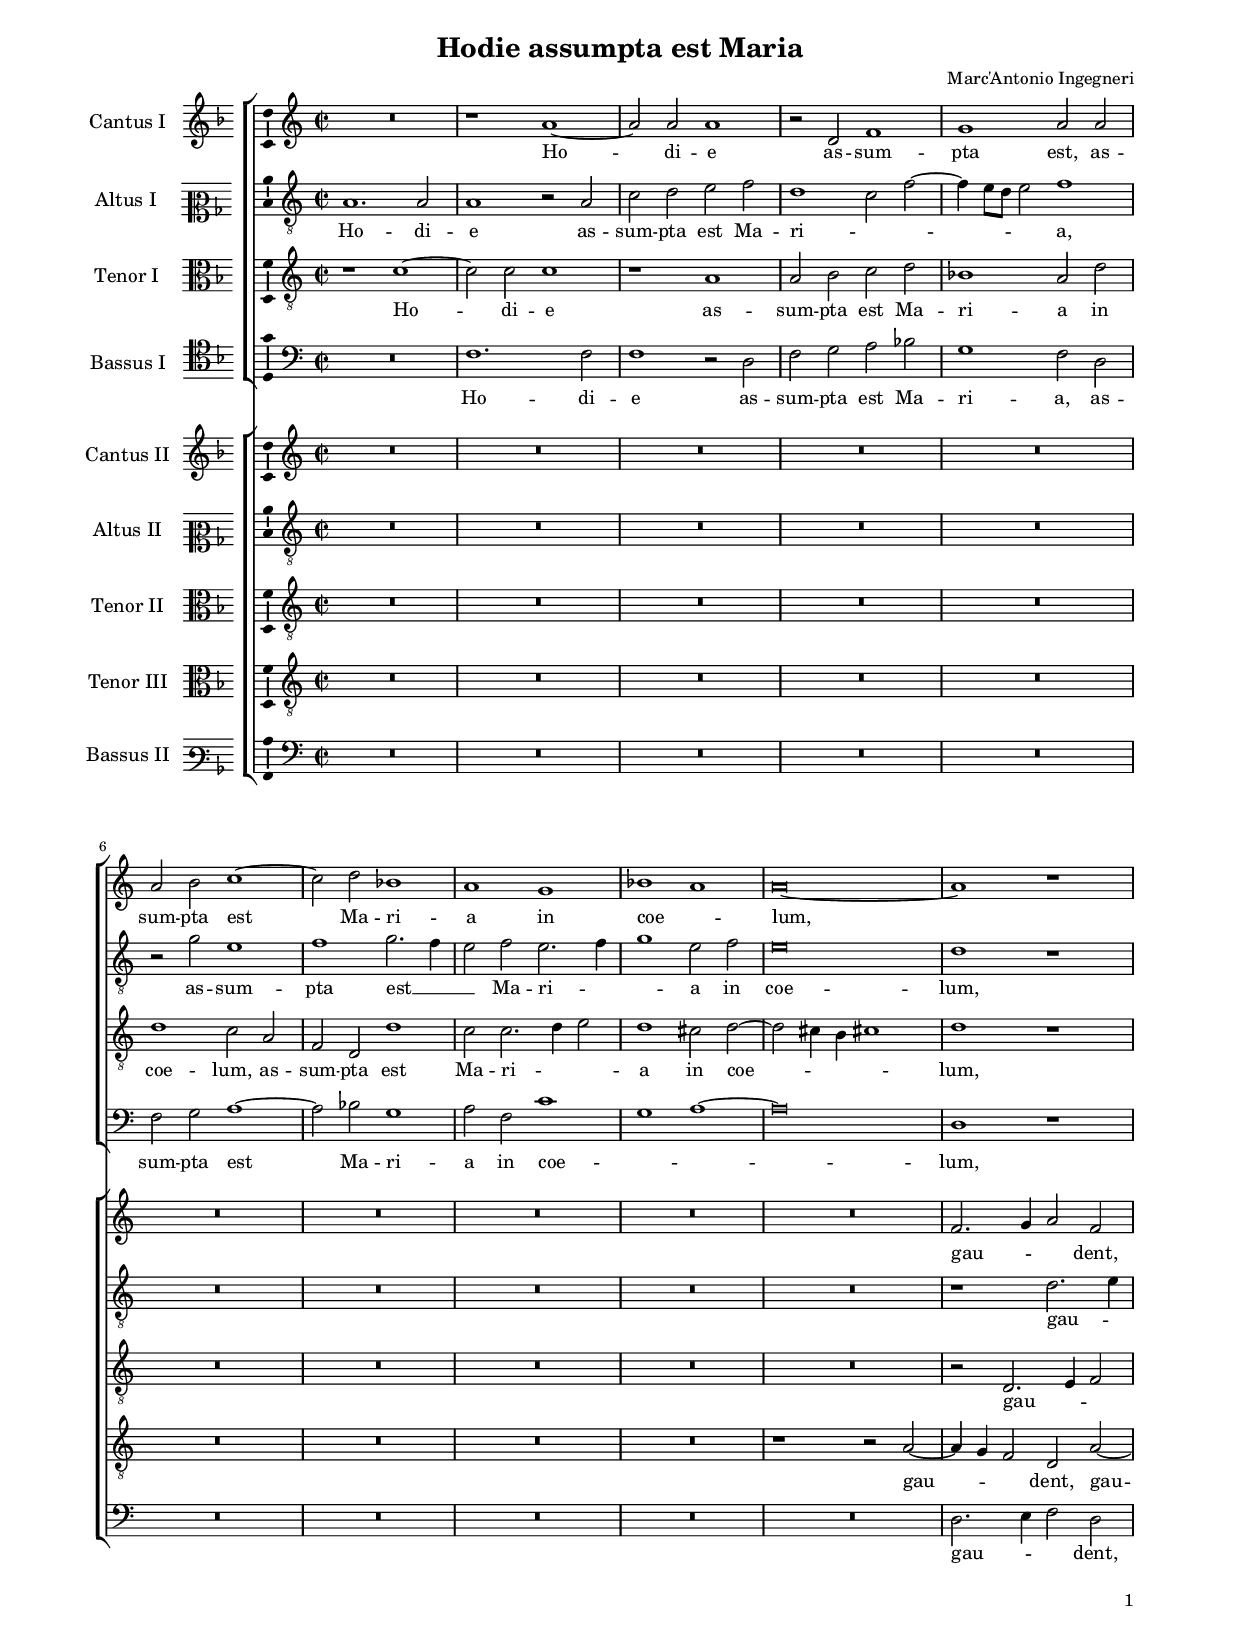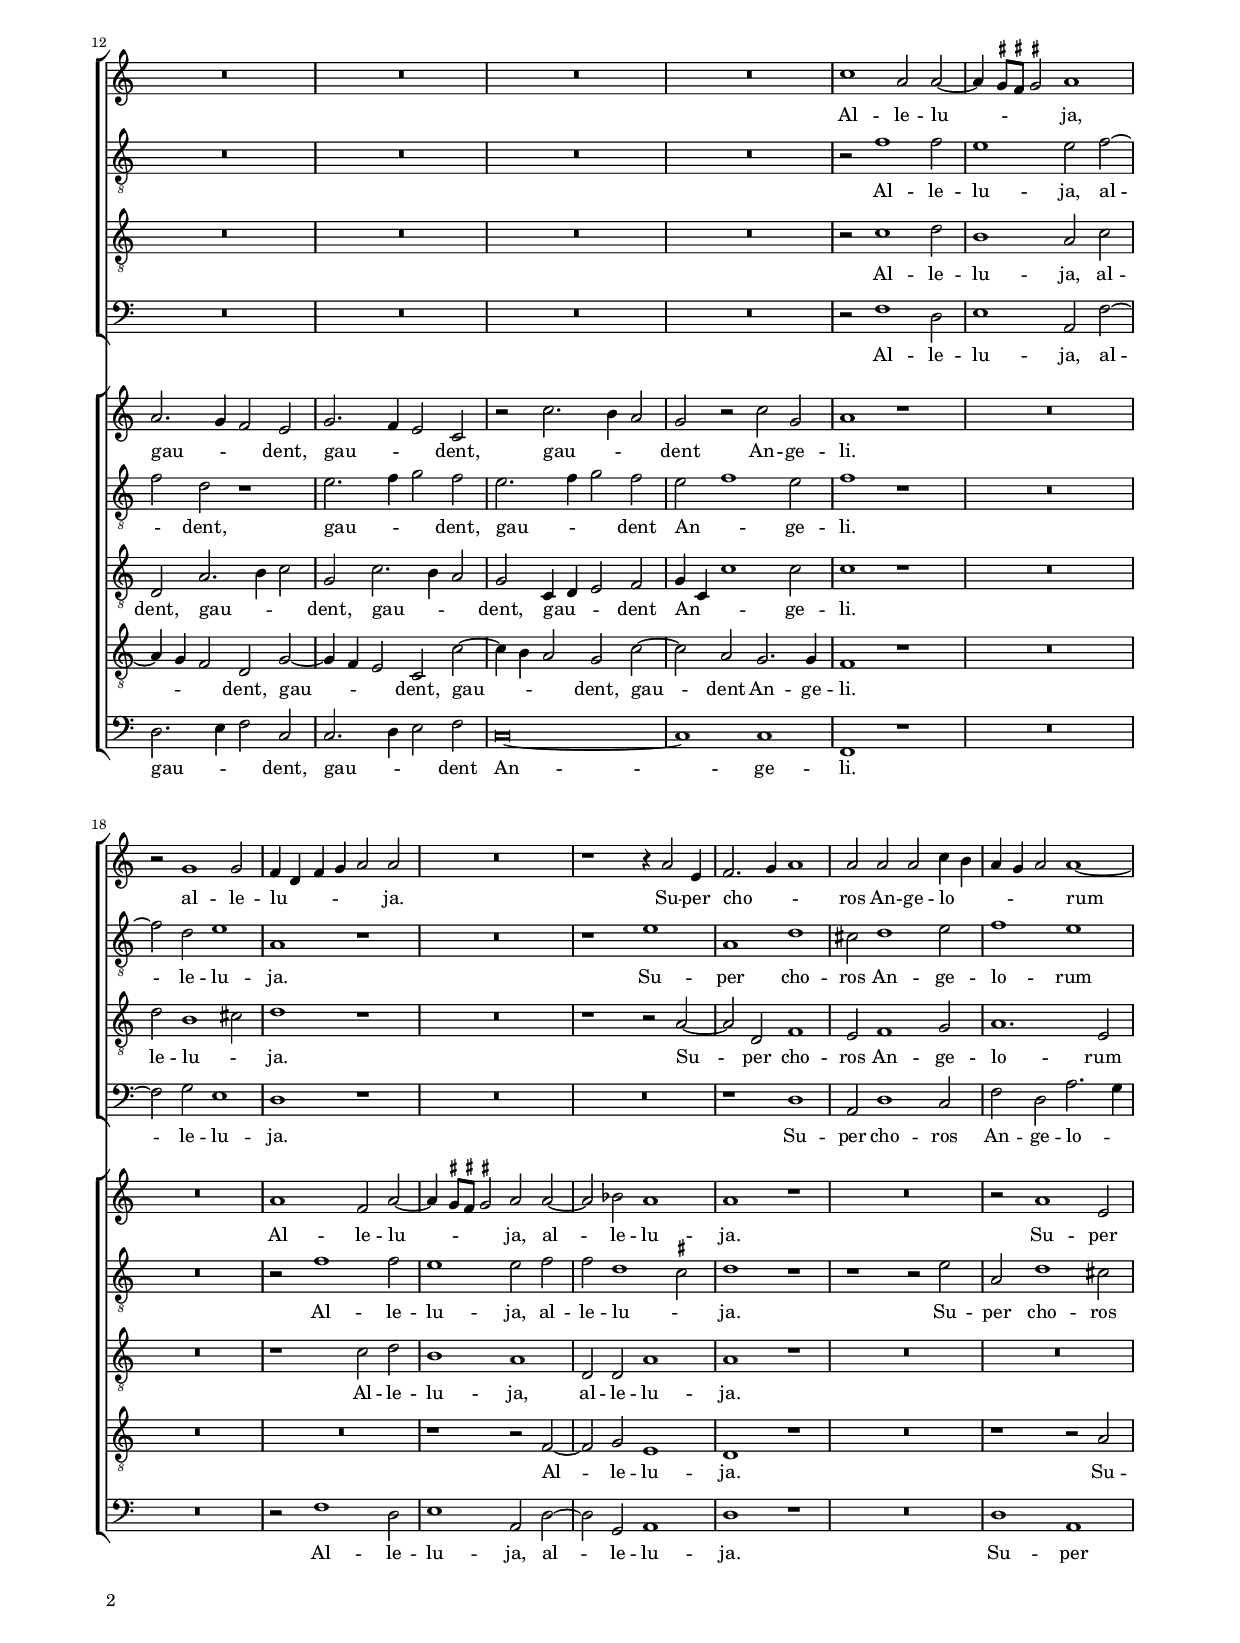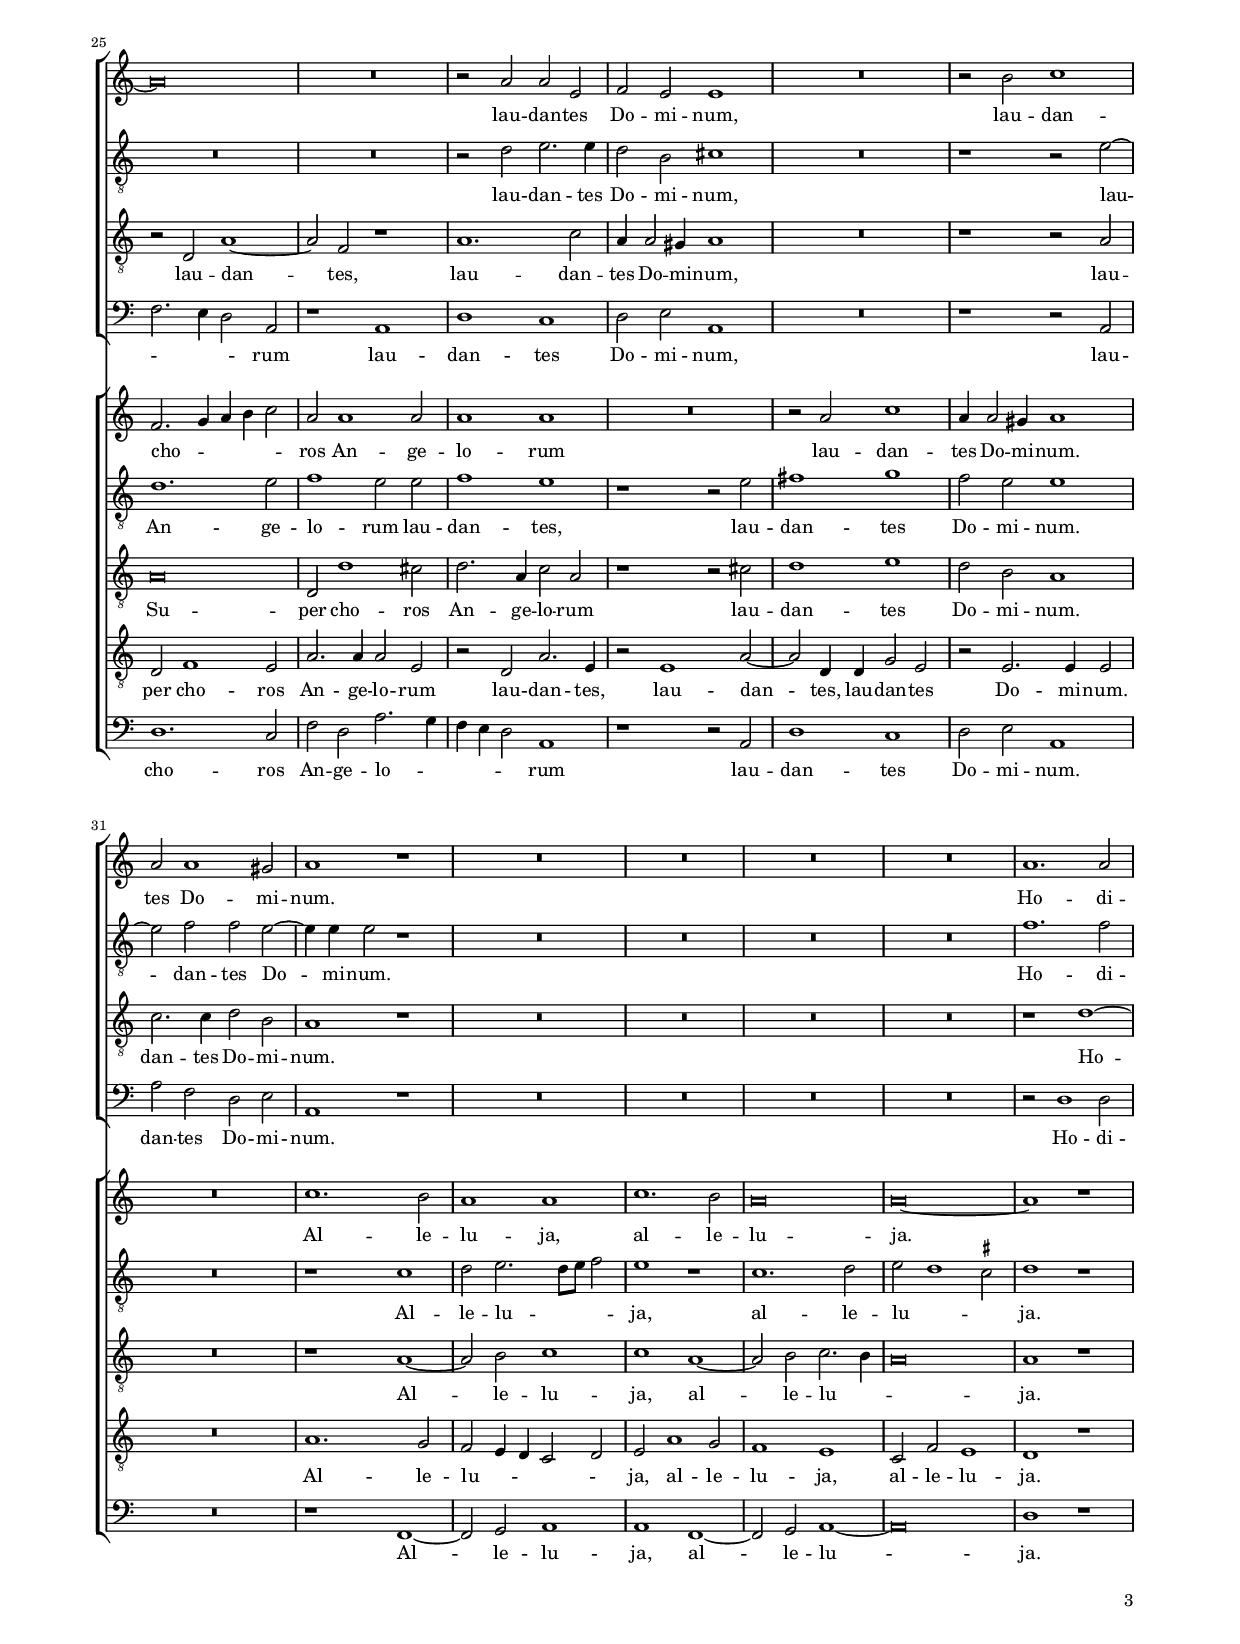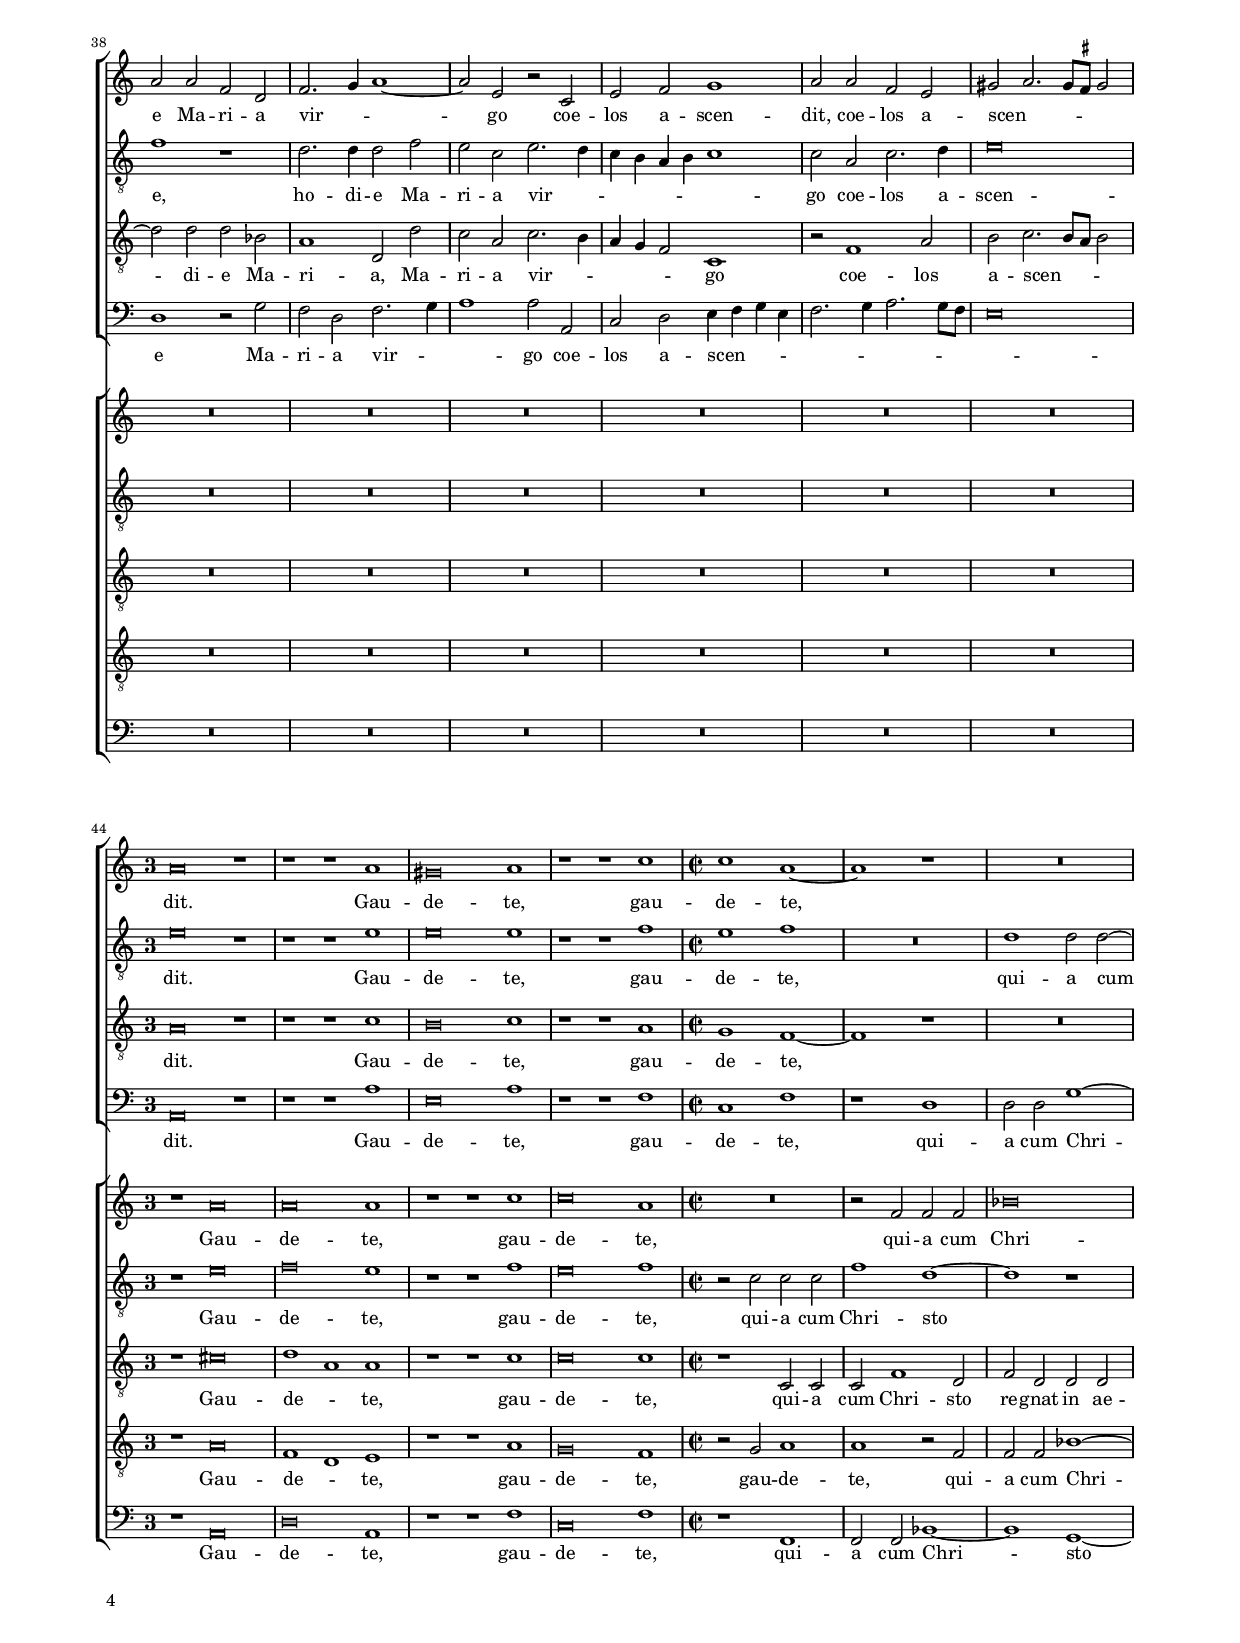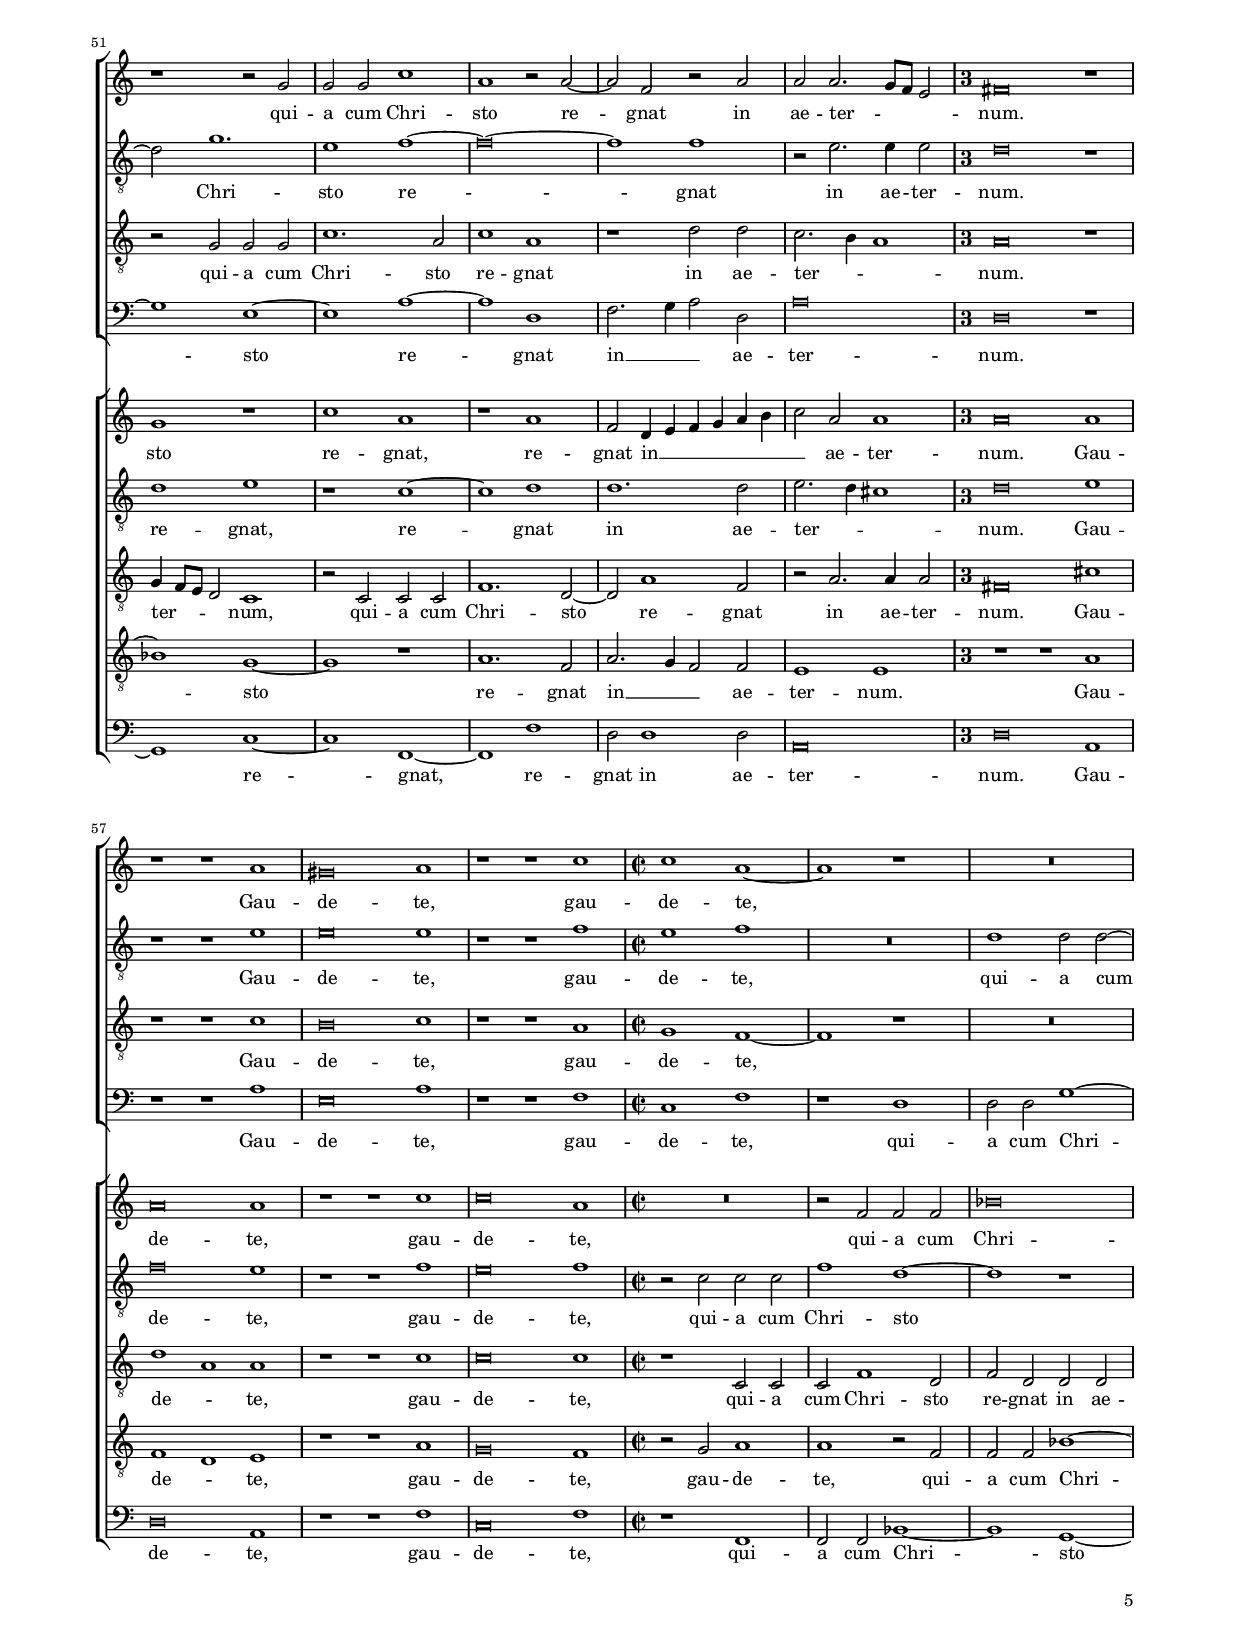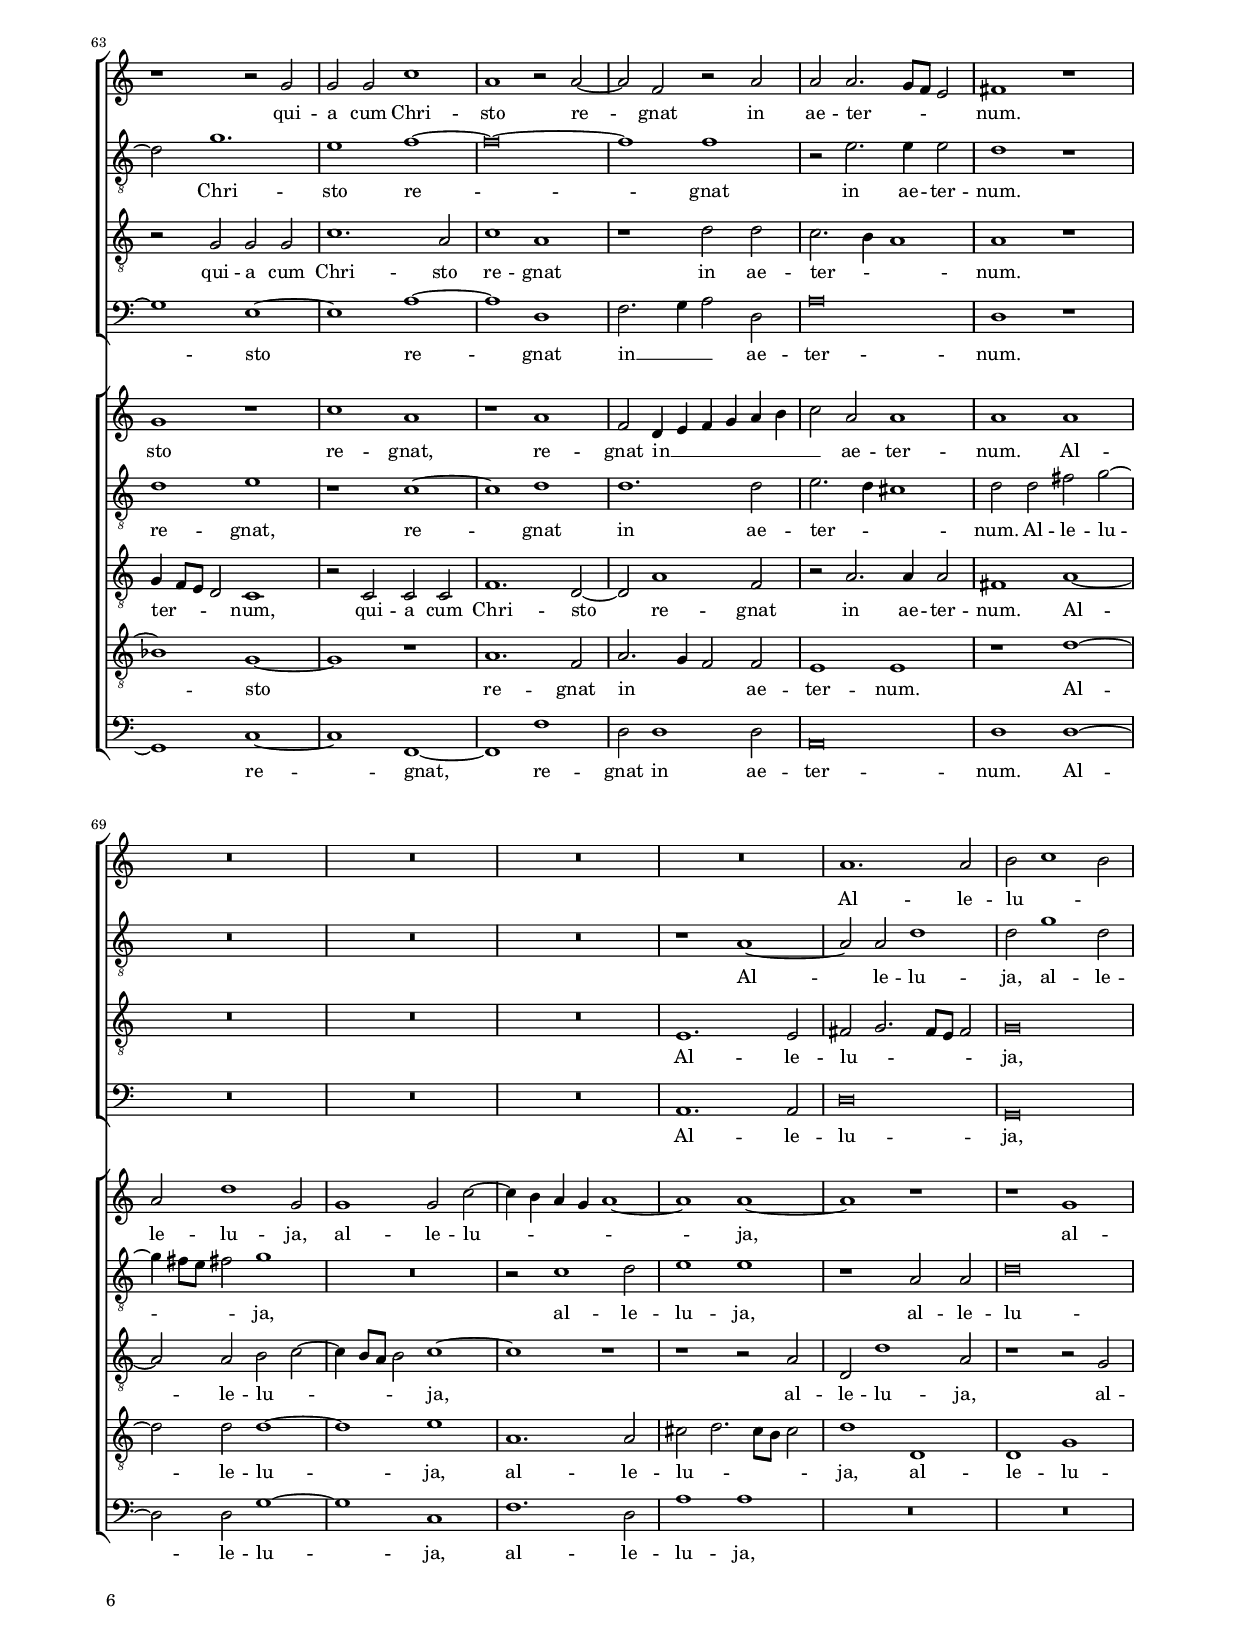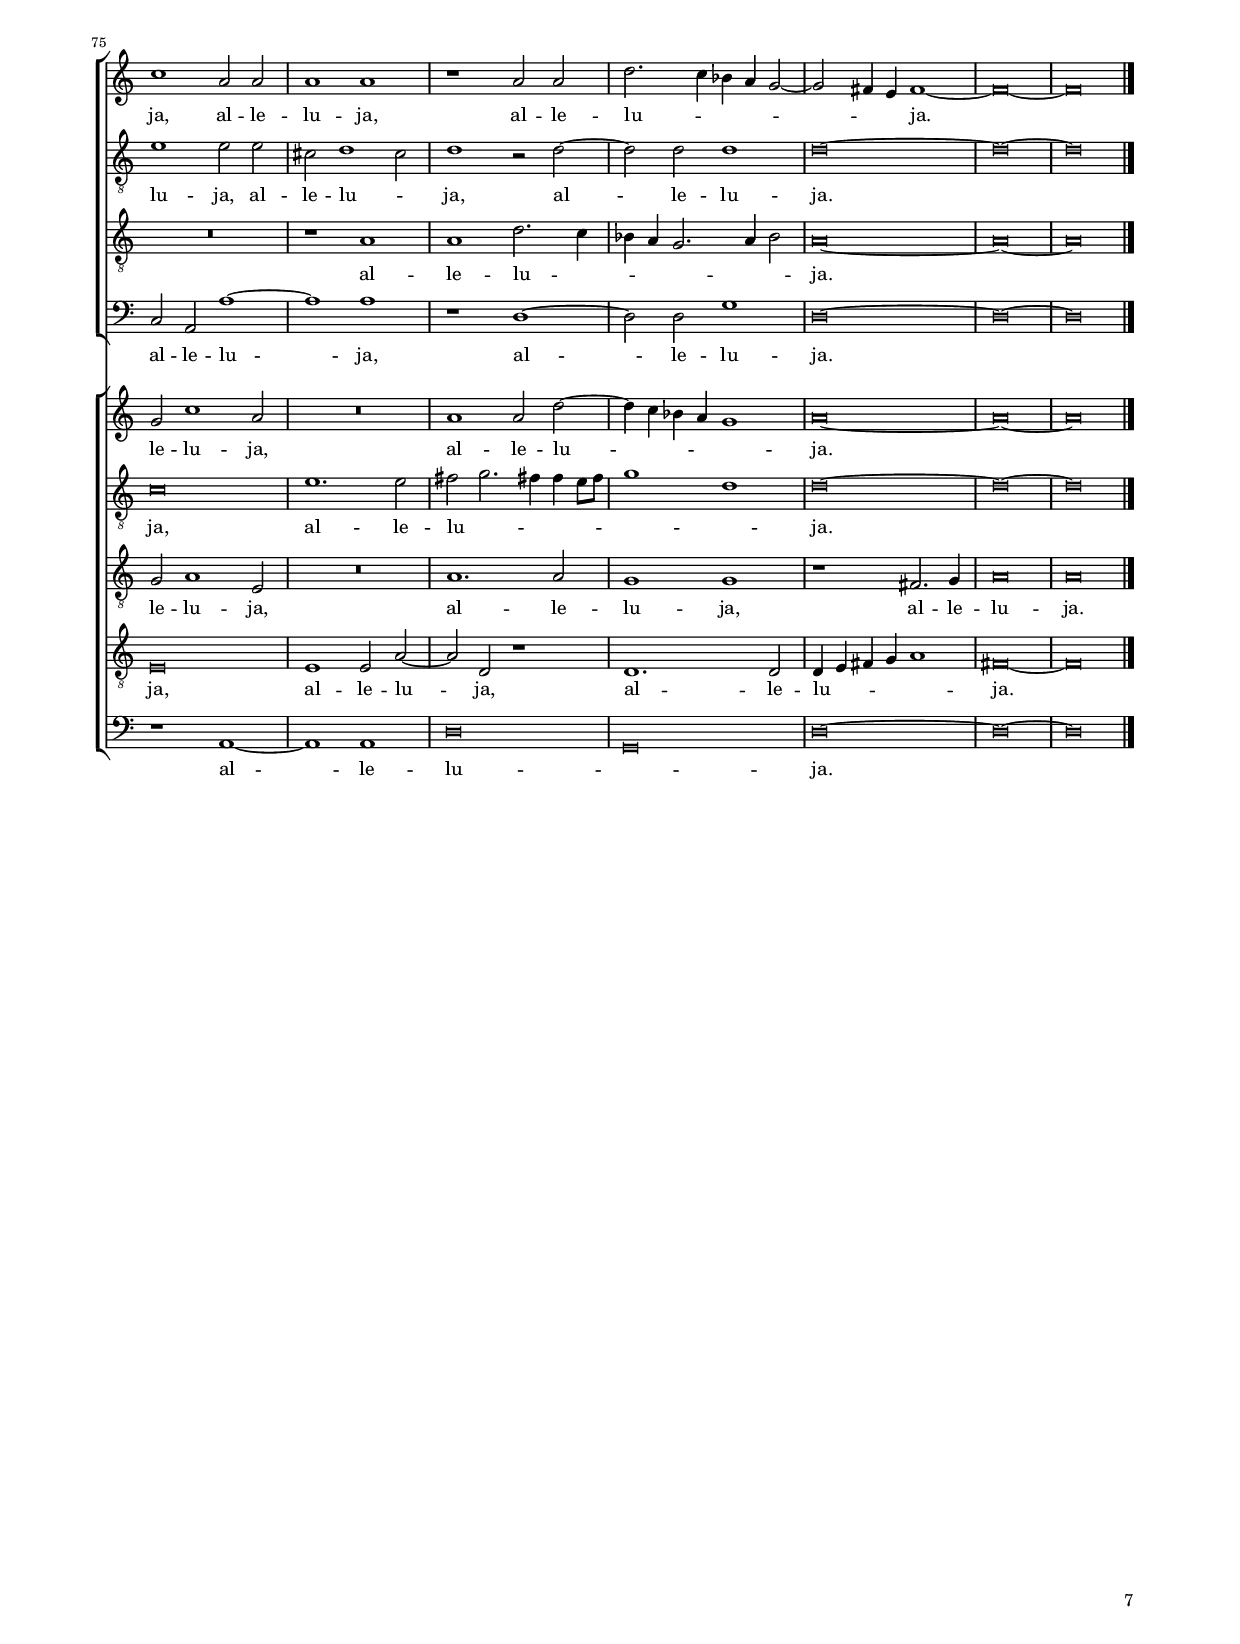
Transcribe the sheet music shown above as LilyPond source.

\header 
{
	title="Hodie assumpta est Maria"
	composer="Marc'Antonio Ingegneri"
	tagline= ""
}

\version "2.24.1"
\language deutsch
#(set-global-staff-size 15)
% #(set-default-paper-size "letter")
#(ly:set-option 'point-and-click #f)


\paper
	{
	top-margin = 1.8 \cm
	bottom-margin = 1.2 \cm
	left-margin = 1.8 \cm
	right-margin = 1.8 \cm
	print-page-number = ##f
	ragged-bottom = ##f
	ragged-last-bottom = ##t
%   systems-per-page = 2
%   page-count = 6
	system-system-spacing = #'((basic-distance . 18) (minimum-distance . 14) (padding . 7) (strechability . 250))
	oddFooterMarkup=\markup   \fill-line { "" \fromproperty #'page:page-number-string }
	evenFooterMarkup=\markup  \fill-line { \fromproperty #'page:page-number-string "" }
	last-bottom-spacing = #'((basic-distance . 12) (minimum-distance . 7) (padding . 4))
	}


global =  
	{
	\key f \major
	\time 2/2 \set Score.measureLength = #(ly:make-moment 2/1)
	\set Score.tempoHideNote = ##t
	\tempo 2 = 90
	\skip 1*2*43
	\time 3/1 \once \override Score.TimeSignature.style = #'single-digit
	\tempo 1 = 135
	\skip 1*3*4
	\time 2/2 \set Score.measureLength = #(ly:make-moment 2/1)
	\tempo 2 = 90
	\skip 1*2*8
	\time 3/1 \once \override Score.TimeSignature.style = #'single-digit
	\tempo 1 = 135
	\skip 1*3*4
	\time 2/2 \set Score.measureLength = #(ly:make-moment 2/1)
	\tempo 2 = 90
	\skip 1*2*22 \bar "|."
	}

	ficta = { \once \set suggestAccidentals = ##t }
	
	forget = #(define-music-function (music) (ly:music?) #{
	\accidentalStyle forget
	$music
	\accidentalStyle default
	#})

	
incipitcantusprimus = \markup { \score {
	{
	\set Staff.instrumentName = \markup { \fontsize #1 "Cantus I" }
	\key f \major
	\clef violin
	s4 \bar ""
	}
	\layout  {
	raggedright = ##t
	indent = 1.8 \cm
	line-width = 2.4\cm
	\context { \Staff \remove Time_signature_engraver }
	\override Staff.Clef.Y-extent = #'(0 . 0)
	}} \hspace #1 }
      
incipitaltusprimus = \markup { \score {
	{
	\set Staff.instrumentName = \markup { \fontsize #1 "Altus I" }
	\key f \major
	\clef mezzosoprano
	s4 \bar ""
	}
	\layout  {
	raggedright = ##t
	indent = 1.8 \cm
	line-width = 2.4\cm
	\context { \Staff \remove Time_signature_engraver }
	\override Staff.Clef.Y-extent = #'(0 . 0)
	}} \hspace #1 }
      
incipittenorprimus = \markup { \score {
	{
	\set Staff.instrumentName = \markup { \fontsize #1 "Tenor I" }
	\key f \major
	\clef alto
	s4 \bar ""
	}
	\layout  {
	raggedright = ##t
	indent = 1.8 \cm
	line-width = 2.4\cm
	\context { \Staff \remove Time_signature_engraver }
	\override Staff.Clef.Y-extent = #'(0 . 0)
	}} \hspace #1 }


incipitbassusprimus = \markup { \score {
	{
	\set Staff.instrumentName = \markup { \fontsize #1 "Bassus I" }
	\key f \major
	\clef tenor
	s4 \bar ""
	}
	\layout  {
	raggedright = ##t
	indent = 1.8 \cm
	line-width = 2.4\cm
	\context { \Staff \remove Time_signature_engraver }
	\override Staff.Clef.Y-extent = #'(0 . 0)
	}} \hspace #1 }

incipitcantussecundus = \markup { \score {
	{
	\set Staff.instrumentName = \markup { \fontsize #1 "Cantus II" }
	\key f \major
	\clef violin
	s4 \bar ""
	}
	\layout  {
	raggedright = ##t
	indent = 1.8 \cm
	line-width = 2.4\cm
	\context { \Staff \remove Time_signature_engraver }
	\override Staff.Clef.Y-extent = #'(0 . 0)
	}} \hspace #1 }


incipitaltussecundus = \markup { \score {
	{
	\set Staff.instrumentName = \markup { \fontsize #1 "Altus II" }
	\key f \major
	\clef mezzosoprano
	s4 \bar ""
	}
	\layout  {
	raggedright = ##t
	indent = 1.8 \cm
	line-width = 2.4\cm
	\context { \Staff \remove Time_signature_engraver }
	\override Staff.Clef.Y-extent = #'(0 . 0)
	}} \hspace #1 }


incipittenorsecundus = \markup { \score {
	{
	\set Staff.instrumentName = \markup { \fontsize #1 "Tenor II" }
	\key f \major
	\clef alto
	s4 \bar ""
	}
	\layout  {
	raggedright = ##t
	indent = 1.8 \cm
	line-width = 2.4\cm
	\context { \Staff \remove Time_signature_engraver }
	\override Staff.Clef.Y-extent = #'(0 . 0)
	}} \hspace #1 }


incipittenortertius = \markup { \score {
	{
	\set Staff.instrumentName = \markup { \fontsize #1 "Tenor III" }
	\key f \major
	\clef alto
	s4 \bar ""
	}
	\layout  {
	raggedright = ##t
	indent = 1.8 \cm
	line-width = 2.4\cm
	\context { \Staff \remove Time_signature_engraver }
	\override Staff.Clef.Y-extent = #'(0 . 0)
	}} \hspace #1 }	


incipitbassussecundus = \markup { \score {
	{
	\set Staff.instrumentName = \markup { \fontsize #1 "Bassus II" }
	\key f \major
	\clef varbaritone
	s4 \bar ""
	}
	\layout  {
	raggedright = ##t
	indent = 1.8 \cm
	line-width = 2.4\cm
	\context { \Staff \remove Time_signature_engraver }
	\override Staff.Clef.Y-extent = #'(0 . 0)
	}} \hspace #1 }


cantusprimus =  \relative c''
	{
	R\breve
	r1 d~
	d2 d d1
	r2 g, b1
%5
	c1 d2 d |
	d2 e f1~
	f2 g es1
	d1 c
	es1 d
%10
	d\breve~ |
	d1 r
	R\breve
	R\breve
	R\breve
%15
	R\breve |
	f1 d2 d~
	d4 \ficta cis8 \ficta h \ficta cis!2 d1 \break \noPageBreak
	r2 c1 c2
	b4 g b c d2 d
%20
	R\breve |
	r1 r4 d2 a4
	b2. c4 d1
	d2 d d f4 e
	d4 c d2 d1~
%25
	d\breve |
	R\breve
	r2 d d a
	b2 a a1
	R\breve
%30
	r2 e' f1 |
	d2 d1 cis2
	d1 r
	R\breve
	R\breve
%35
	R\breve |
	R\breve
	d1. d2
	d2 d b g
	b2. c4 d1~
%40
	d2 a r f |
	a2 b c1
	d2 d b a
	cis2 d2. cis8 \ficta h cis2
% Triple time
	d\breve r1
%45
	r1 r d |
	cis\breve d1
	r1 r f
% End of triple time
	f1 d~
	d1 r
%50
	R\breve |
	r1 r2 c
	c2 c f1
	d1 r2 d~
	d2 b r d
%55
	d2 d2. c8 b a2 |
% Triple time
	h\breve r1
	r1 r d
	cis\breve d1
	r1 r f
% End of triple time
%60
	f1 d~ |
	d1 r
	R\breve
	r1 r2 c
	c2 c f1
%65
	d1 r2 d~ |
	d2 b r d
	d2 d2. c8 b a2 
	h1 r
	R\breve
%70
	R\breve |
	R\breve
	R\breve
	d1. d2
	e2 f1 e2
%75
	f1 d2 d |
	d1 d
	r1 d2 d
	g2. f4 es4 d c2~
	c2 h4 a h1~
%80
	h\breve~
	h\breve |
	}

altusprimus =  \relative c' 
	{
	d1. d2
	d1 r2 d
	f2 g a b
	g1 f2 b~
%5
	b4 a8 g a2 b1 |
	r2 c a1
	b1 c2. b4
	a2 b a2. b4
	c1 a2 b
%10
	a\breve |
	g1 r
	R\breve
	R\breve
	R\breve
%15
	R\breve |
	r2 b1 b2
	a1 a2 b~
	b2 g a1
	d,1 r
%20
	R\breve |
	r1 a'
	d,1 g
	fis2 g1 a2
	b1 a
%25
	R\breve |
	R\breve
	r2 g a2. a4
	g2 e fis1
	R\breve
%30
	r1 r2 a~ |
	a2 b b a~
	a4 a a2 r1
	R\breve
	R\breve
%35
	R\breve |
	R\breve
	b1. b2
	b1 r
	g2. g4 g2 b
%40
	a2 f a2. g4 |
	f4 e d e f1
	f2 d f2. g4
	a\breve
% Triple time
	a\breve r1
%45
	r1 r a |
	a\breve a1
	r1 r b
% End of triple time
	a1 b
	R\breve
%50
	g1 g2 g~ |
	g2 c1.
	a1 b~
	b\breve~
	b1 b
%55
	r2 a2. a4 a2 |
% Triple time
	g\breve r1
	r1 r a
	a\breve a1
	r1 r b
% End of triple time
%60
	a1 b |
	R\breve
	g1 g2 g~
	g2 c1.
	a1 b~
%65
	b\breve~ |
	b1 b
	r2 a2. a4 a2
	g1 r
	R\breve
%70
	R\breve |
	R\breve
	r1 d~
	d2 d g1
	g2 c1 g2
%75
	a1 a2 a |
	fis2 g1 fis2
	g1 r2 g~
	g2 g g1
	g\breve~
%80
	g\breve~
	g\breve |
	}

tenorprimus =  \relative c' 
	{
	r1 f~
	f2 f f1
	r1 d
	d2 e f g
%5
	es1 d2 g |
	g1 f2 d
	b2 g g'1
	f2 f2. g4 a2
	g1 fis2 g~
%10
	g2 fis4 e fis!1 |
	g1 r
	R\breve
	R\breve
	R\breve
%15
	R\breve |
	r2 f1 g2
	e1 d2 f
	g2 e1 fis2
	g1 r
%20
	R\breve |
	r1 r2 d~
	d2 g, b1
	a2 b1 c2
	d1. a2
%25
	r2 g d'1~ |
	d2 b r1
	d1. f2
	d4 d2 cis4 d1
	R\breve
%30
	r1 r2 d |
	f2. f4 g2 e
	d1 r
	R\breve
	R\breve
%35
	R\breve |
	R\breve
	r1 g~
	g2 g g es
	d1 g,2 g'
%40
	f2 d f2. e4 |
	d4 c b2 f1
	r2 b1 d2
	e2 f2. e8 d e2
% Triple time
	d\breve r1
%45
	r1 r f |
	e\breve f1
	r1 r d
% End of triple time
	c1 b~
	b1 r
%50
	R\breve |
	r2 c c c
	f1. d2
	f1 d
	r1 g2 g
%55
	f2. e4 d1 |
% Triple time
	d\breve r1
	r1 r f
	e\breve f1
	r1 r d
% End of triple time
%60
	c1 b~ |
	b1 r
	R\breve
	r2 c c c
	f1. d2
%65
	f1 d |
	r1 g2 g
	f2. e4 d1
	d1 r
	R\breve
%70
	R\breve |
	R\breve
	a1. a2
	h2 c2. h8 a h2
	c\breve
%75
	R\breve |
	r1 d
	d1 g2. f4
	es4 d c2. d4 es2
	d\breve~
%80
	d\breve~
	d\breve |
	}

bassusprimus  =  \relative c 
	{
	R\breve
	b'1. b2
	b1 r2 g
	b2 c d es
%5
	c1 b2 g |
	b2 c d1~
	d2 es c1
	d2 b f'1
	c1 d~
%10
	d\breve |
	g,1 r
	R\breve
	R\breve
	R\breve
%15
	R\breve |
	r2 b1 g2
	a1 d,2 b'~
	b2 c a1
	g1 r
%20
	R\breve |
	R\breve
	r1 g
	d2 g1 f2
	b2 g d'2. c4
%25
	b2. a4 g2 d |
	r1 d
	g1 f
	g2 a d,1
	R\breve
%30
	r1 r2 d |
	d'2 b g a
	d,1 r
	R\breve
	R\breve
%35
	R\breve |
	R\breve
	r2 g1 g2
	g1 r2 c
	b2 g b2. c4
%40
	d1 d2 d, |
	f2 g a4 b c a
	b2. c4 d2. c8 b
	a\breve
% Triple time
	d,\breve r1
%45
	r1 r d' |
	a\breve d1
	r1 r b
% End of triple time
	f1 b
	r1 g
%50
	g2 g c1~ |
	c1 a~
	a1 d~
	d1 g,
	b2. c4 d2 g,
%55
	d'\breve |
% Triple time
	g,\breve r1
	r1 r d'
	a\breve d1
	r1 r b
% End of triple time
%60
	f1 b |
	r1 g
	g2 g c1~
	c1 a~
	a1 d~
%65
	d1 g, |
	b2. c4 d2 g,
	d'\breve
	g,1 r
	R\breve
%70
	R\breve |
	R\breve
	d1. d2
	g\breve
	c,\breve
%75
	f2 d d'1~ |
	d1 d
	r1 g,~
	g2 g c1
	g\breve~
%80
	g\breve~
	g\breve |
	}

cantussecundus =  \relative c''
	{
	R\breve
	R\breve
	R\breve
	R\breve
%5
	R\breve |
	R\breve
	R\breve
	R\breve
	R\breve
%10
	R\breve |
	b2. c4 d2 b
	d2. c4 b2 a
	c2. b4 a2 f
	r2 f'2. e4 d2
%15
	c2 r f2 c |
	d1 r
	R\breve
	R\breve
	d1 b2 d~
%20
	d4 \ficta cis8 \ficta h \ficta cis!2 d d~ |
	d2 es d1
	d1 r
	R\breve
	r2 d1 a2
%25
	b2. c4 d e f2 |
	d2 d1 d2
	d1 d
	R\breve
	r2 d f1
%30
	d4 d2 cis4 d1 |
	R\breve
	f1. e2
	d1 d
	f1. e2
%35
	d\breve |
	d\breve~
	d1 r
	R\breve
	R\breve
%40
	R\breve |
	R\breve
	R\breve
	R\breve
% Triple time
	r1 d\breve
%45
	d\breve d1 |
	r1 r f
	f\breve d1
% End of triple time
	R\breve
	r2 b b b
%50
	es\breve |
	c1 r
	f1 d
	r1 d
	b2 g4 a b c d e
%55
	f2 d d1 |
% Triple time
	d\breve d1
	d\breve d1
	r1 r f
	f\breve d1
% End of triple time
%60
	R\breve |
	r2 b b b
	es\breve
	c1 r
	f1 d
%65
	r1 d |
	b2 g4 a b c d e
	f2 d d1
	d1 d
	d2 g1 c,2
%70
	c1 c2 f~ |
	f4 e d c d1~
	d1 d~
	d1 r
	r1 c
%75
	c2 f1 d2 |
	R\breve
	d1 d2 g~
	g4 f es d c1
	d\breve~
%80
	d\breve~
	d\breve |
	}

altussecundus =  \relative c'
	{
	R\breve
	R\breve
	R\breve
	R\breve
%5
	R\breve |
	R\breve
	R\breve
	R\breve
	R\breve
%10
	R\breve |
	r1 g'2. a4
	b2 g r1
	a2. b4 c2 b
	a2. b4 c2 b
%15
	a2 b1 a2 |
	b1 r
	R\breve
	R\breve
	r2 b1 b2
%20
	a1 a2 b |
	b2 g1 \ficta fis2
	g1 r
	r1 r2 a
	d,2 g1 fis2
%25
	g1. a2 |
	b1 a2 a
	b1 a
	r1 r2 a
	h1 c
%30
	b2 a a1 |
	R\breve
	r1 f
	g2 a2. g8 a b2
	a1 r
%35
	f1. g2 |
	a2 g1 \ficta fis2
	g1 r
	R\breve
	R\breve
%40
	R\breve |
	R\breve
	R\breve
	R\breve
% Triple time
	r1 a\breve
%45
	b\breve a1 |
	r1 r b
	a\breve b1
% End of triple time
	r2 f f f
	b1 g~
%50
	g1 r |
	g1 a
	r1 f~
	f1 g
	g1. g2
%55
	a2. g4 fis1 |
% Triple time
	g\breve a1
	b\breve a1
	r1 r b
	a\breve b1
% End of triple time
%60
	r2 f f f |
	b1 g~
	g1 r
	g1 a
	r1 f~
%65
	f1 g |
	g1. g2
	a2. g4 fis1
	g2 g h c~
	c4 h8 a h!2 c1
%70
	R\breve |
	r2 f,1 g2
	a1 a
	r1 d,2 d
	g\breve
%75
	f\breve |
	a1. a2
	h2 c2. h!4 h a8 h
	c1 g
	g\breve~
%80
	g\breve~
	g\breve |
    }

tenorsecundus =  \relative c'
	{
	R\breve
	R\breve
	R\breve
	R\breve
%5
	R\breve |
	R\breve
	R\breve
	R\breve
	R\breve
%10
	R\breve |
	r2 g2. a4 b2
	g2 d'2. e4 f2
	c2 f2. e4 d2
	c2 f,4 g a2 b
%15
	c4 f, f'1 f2 |
	f1 r
	R\breve
	R\breve
	r1 f2 g
%20
	e1 d |
	g,2 g d'1
	d1 r
	R\breve
	R\breve
%25
	d\breve |
	g,2 g'1 fis2
	g2. d4 f2 d
	r1 r2 fis
	g1 a
%30
	g2 e d1 |
	R\breve
	r1 d~
	d2 e f1
	f1 d~
%35
	d2 e f2. e4 |
	d\breve
	d1 r
	R\breve
	R\breve
%40
	R\breve |
	R\breve
	R\breve
	R\breve
% Triple time
	r1 fis\breve
%45
	g1 d d |
	r1 r f
	f\breve f1
% End of triple time
	r1 f,2 f
	f2 b1 g2
%50
	b2 g g g |
	c4 b8 a g2 f1
	r2 f f f
	b1. g2~
	g2 d'1 b2
%55
	r2 d2. d4 d2 |
% Triple time
	h\breve fis'1
	g1 d d
	r1 r f
	f\breve f1
% End of triple time
%60
	r1 f,2 f |
	f2 b1 g2
	b2 g g g
	c4 b8 a g2 f1
	r2 f f f
%65
	b1. g2~ |
	g2 d'1 b2
	r2 d2. d4 d2
	h1 d~
	d2 d e f~
%70
	f4 e8 d e2 f1~ |
	f1 r
	r1 r2 d
	g,2 g'1 d2
	r1 r2 c
%75
	c2 d1 a2 |
	R\breve
	d1. d2
	c1 c
	r1 h2. c4
%80
	d\breve |
	d\breve |
	}

tenortertius =  \relative c'
	{
	R\breve
	R\breve
	R\breve
	R\breve
%5
	R\breve |
	R\breve
	R\breve
	R\breve
	R\breve
%10
	r1 r2 d~ |
	d4 c b2 g d'~
	d4 c b2 g c~
	c4 b a2 f f'~
	f4 e d2 c f~
%15
	f2 d c2. c4 |
	b1 r
	R\breve
	R\breve
	R\breve
%20
	r1 r2 b~ |
	b2 c a1
	g1 r
	R\breve
	r1 r2 d'
%25
	g,2 b1 a2 |
	d2. d4 d2 a
	r2 g d'2. a4
	r2 a1 d2~
	d2 g,4 g c2 a
%30
	r2 a2. a4 a2 |
	R\breve
	d1. c2
	b2 a4 g f2 g
	a2 d1 c2
%35
	b1 a |
	f2 b a1
	g1 r |
	R\breve
	R\breve
%40
	R\breve |
	R\breve
	R\breve
	R\breve
% Triple time
	r1 d'\breve
%45
	b1 g a |
	r1 r d
	c\breve b1
% End of triple time
	r2 c d1
	d1 r2 b
%50
	b2 b es1~ |
	es1 c~
	c1 r
	d1. b2
	d2. c4 b2 b
%55
	a1 a |
% Triple time
	r1 r d
	b1 g a
	r1 r d
	c\breve b1
% End of triple time
%60
	r2 c d1 |
	d1 r2 b
	b2 b es1~
	es1 c~
	c1 r
%65
	d1. b2 |
	d2. c4 b2 b
	a1 a
	r1 g'~
	g2 g g1~
%70
	g1 a |
	d,1. d2
	fis2 g2. fis8 e fis2
	g1 g,
	g1 c
%75
	a\breve |
	a1 a2 d~
	d2 g, r1
	g1. g2
	g4 a h c d1
%80
	h\breve~
	h\breve |
	}
	
bassussecundus =  \relative c
	{
	R\breve
	R\breve
	R\breve
	R\breve
%5
	R\breve |
	R\breve
	R\breve
	R\breve
	R\breve
%10
	R\breve |
	g'2. a4 b2 g
	g2. a4 b2 f
	f2. g4 a2 b
	f\breve~
%15
	f1 f |
	b,1 r
	R\breve
	R\breve
	r2 b'1 g2
%20
	a1 d,2 g~ |
	g2 c, d1
	g1 r
	R\breve
	g1 d
%25
	g1. f2 |
	b2 g d'2. c4
	b4 a g2 d1
	r1 r2 d
	g1 f
%30
	g2 a d,1 |
	R\breve
	r1 b~
	b2 c d1
	d1 b~
%35
	b2 c d1~ |
	d\breve
	g1 r
	R\breve
	R\breve
%40
	R\breve |
	R\breve
	R\breve
	R\breve
% Triple time
	r1 d\breve
%45
	g\breve d1 |
	r1 r b'
	f\breve b1
% End of triple time
	r1 b,
	b2 b es1~
%50
	es1 c~ |
	c1 f~
	f1 b,~
	b1 b'
	g2 g1 g2
%55
	d\breve |
% Triple time
	g\breve d1
	g\breve d1
	r1 r b'
	f\breve b1
% End of triple time
%60
	r1 b, |
	b2 b es1~
	es1 c~
	c1 f~
	f1 b,~
%65
	b1 b' |
	g2 g1 g2
	d\breve
	g1 g~
	g2 g c1~
%70
	c1 f, |
	b1. g2
	d'1 d
	R\breve
	R\breve
%75
	r1 d,~ |
	d1 d
	g\breve
	c,\breve
	g'\breve~
%80
	g\breve~
	g\breve |
	}


lyricscantusprimus = \lyricmode {
	Ho -- di -- e as -- sum -- pta est,
	as -- sum -- pta est Ma -- ri -- a in coe -- _ lum,
	Al -- le -- lu -- _ _ _ ja,
	al -- le -- lu -- _ _ _ _ ja.
	Su -- per cho -- _ _ ros An -- ge -- lo -- _ _ _ _ rum
	lau -- dan -- tes Do -- mi -- num,
	lau -- dan -- tes Do -- mi -- num.
	Ho -- di -- e Ma -- ri -- a vir -- _ _ go coe -- los a -- scen -- dit,
	coe -- los a -- scen -- _ _ _ _ dit.
	Gau -- de -- te,
	gau -- de -- te,
	qui -- a cum Chri -- sto re -- gnat in ae -- ter -- _ _ _ num.
	Gau -- de -- te,
	gau -- de -- te,
	qui -- a cum Chri -- sto re -- gnat in ae -- ter -- _ _ _ num.
	Al -- le -- lu -- _ _ ja,
	al -- le -- lu -- ja,
	al -- le -- lu -- _ _ _ _ _ _ ja.
	}

lyricsaltusprimus = \lyricmode {
	Ho -- di -- e as -- sum -- pta est Ma -- ri -- _ _ _ _ _ a,
	as -- sum -- pta est __ _ _ Ma -- ri -- _ _ a in coe -- lum,
	Al -- le -- lu -- ja,
	al -- le -- lu -- ja.
	Su -- per cho -- ros An -- ge -- lo -- rum
	lau -- dan -- tes Do -- mi -- num,
	lau -- dan -- tes Do -- mi -- num.
	Ho -- di -- e,
	ho -- di -- e Ma -- ri -- a vir -- _ _ _ _ _ _ go coe -- los a -- scen -- dit.
	Gau -- de -- te,
	gau -- de -- te,
	qui -- a cum Chri -- sto re -- gnat in ae -- ter -- num.
	Gau -- de -- te,
	gau -- de -- te,
	qui -- a cum Chri -- sto re -- gnat in ae -- ter -- num.
	Al -- le -- lu -- ja,
	al -- le -- lu -- ja,
	al -- le -- lu -- _ ja,
	al -- le -- lu -- ja.
	}

lyricstenorprimus = \lyricmode {
	Ho -- di -- e as -- sum -- pta est Ma -- ri -- a in coe -- lum,
	as -- sum -- pta est Ma -- ri -- _ _ a in coe -- _ _ _ lum,
	Al -- le -- lu -- ja,
	al -- le -- lu -- _ ja.
	Su -- per cho -- ros An -- ge -- lo -- rum
	lau -- dan -- tes,
	lau -- dan -- tes Do -- mi -- num,
	lau -- dan -- tes Do -- mi -- num.
	Ho -- di -- e Ma -- ri -- a,
	Ma -- ri -- a vir -- _ _ _ _ go coe -- los a -- scen -- _ _ _ dit.
	Gau -- de -- te,
	gau -- de -- te,
	qui -- a cum Chri -- sto re -- gnat in ae -- ter -- _ _ num.
	Gau -- de -- te,
	gau -- de -- te,
	qui -- a cum Chri -- sto re -- gnat in ae -- ter -- _ _ num.
	Al -- le -- lu -- _ _ _ _ ja,
	al -- le -- lu -- _ _ _ _ _ _ ja.
	}

lyricsbassusprimus = \lyricmode {
	Ho -- di -- e as -- sum -- pta est Ma -- ri -- a,
	as -- sum -- pta est Ma -- ri -- a in coe -- _ _ lum,
	Al -- le -- lu -- ja,
	al -- le -- lu -- ja.
	Su -- per cho -- ros An -- ge -- lo -- _ _ _ _ rum
	lau -- dan -- tes Do -- mi -- num,
	lau -- dan -- tes Do -- mi -- num.
	Ho -- di -- e Ma -- ri -- a vir -- _ _ go coe -- los a -- scen -- _ _ _ _ _ _ _ _ _ dit.
	Gau -- de -- te,
	gau -- de -- te,
	qui -- a cum Chri -- sto re -- gnat in __ _ _ ae -- ter -- num.
	Gau -- de -- te,
	gau -- de -- te,
	qui -- a cum Chri -- sto re -- gnat in __ _ _ ae -- ter -- num.
	Al -- le -- lu -- ja,
	al -- le -- lu -- ja,
	al -- le -- lu -- ja.    
	}


lyricscantussecundus = \lyricmode {
	gau -- _ _ dent,
	gau -- _ _ dent,
	gau -- _ _ dent,
	gau -- _ _ dent An -- ge -- li.
	Al -- le -- lu -- _ _ _ ja,
	al -- le -- lu -- ja.
	Su -- per cho -- _ _ _ _ ros An -- ge -- lo -- rum
	lau -- dan -- tes Do -- mi -- num.
	Al -- le -- lu -- ja,
	al -- le -- lu -- ja.
	Gau -- de -- te,
	gau -- de -- te,
	qui -- a cum Chri -- sto re -- gnat,
	re -- gnat in __ _ _ _ _ _ _ ae -- ter -- num.
	Gau -- de -- te,
	gau -- de -- te,
	qui -- a cum Chri -- sto re -- gnat,
	re -- gnat in __ _ _ _ _ _ _ ae -- ter -- num.
	Al -- le -- lu -- ja,
	al -- le -- lu -- _ _ _ _ ja,
	al -- le -- lu -- ja,
	al -- le -- lu -- _ _ _ _ ja.
	}

lyricsaltussecundus = \lyricmode {
	gau -- _ _ dent,
	gau -- _ _ dent,
	gau -- _ _ dent An -- _ ge -- li.
	Al -- le -- lu -- ja,
	al -- le -- lu -- _ ja.
	Su -- per cho -- ros An -- ge -- lo -- rum
	lau -- dan -- tes,
	lau -- dan -- tes Do -- mi -- num.
	Al -- le -- lu -- _ _ _ ja,
	al -- le -- lu -- _ _ ja.
	Gau -- de -- te,
	gau -- de -- te,
	qui -- a cum Chri -- sto re -- gnat,
	re -- gnat in ae -- ter -- _ _ num.
	Gau -- de -- te,
	gau -- de -- te,
	qui -- a cum Chri -- sto re -- gnat,
	re -- gnat in ae -- ter -- _ _ num.
	Al -- le -- lu -- _ _ _ ja,
	al -- le -- lu -- ja,
	al -- le -- lu -- ja,
	al -- le -- lu -- _ _ _ _ _ _ _ ja.
	}

lyricstenorsecundus = \lyricmode {
	gau -- _ _ dent,
	gau -- _ _ dent,
	gau -- _ _ dent,
	gau -- _ _ dent An -- _ _ ge -- li.
	Al -- le -- lu -- ja,
	al -- le -- lu -- ja.
	Su -- per cho -- ros An -- ge -- lo -- rum
	lau -- dan -- tes Do -- mi -- num.
	Al -- le -- lu -- ja,
	al -- le -- lu -- _ _ ja.
	Gau -- de -- _ te,
	gau -- de -- te,
	qui -- a cum Chri -- sto re -- gnat in ae -- ter -- _ _ _ num,
	qui -- a cum Chri -- sto re -- gnat in ae -- ter -- num.
	Gau -- de -- _ te,
	gau -- de -- te,
	qui -- a cum Chri -- sto re -- gnat in ae -- ter -- _ _ _ num,
	qui -- a cum Chri -- sto re -- gnat in ae -- ter -- num.
	Al -- le -- lu -- _ _ _ _ ja,
	al -- le -- lu -- ja,
	al -- le -- lu -- ja,
	al -- le -- lu -- ja,
	al -- le -- lu -- ja.   
	}

lyricstenortertius = \lyricmode {
	gau -- _ _ dent,
	gau -- _ _ dent,
	gau -- _ _ dent,
	gau -- _ _ dent,
	gau -- dent An -- ge -- li.
	Al -- le -- lu -- ja.
	Su -- per cho -- ros An -- ge -- lo -- rum
	lau -- dan -- tes,
	lau -- dan -- tes,
	lau -- dan -- tes Do -- mi -- num.
	Al -- le -- lu -- _ _ _ _ ja,
	al -- le -- lu -- ja,
	al -- le -- lu -- ja.
	Gau -- de -- _ te,
	gau -- de -- te,
	gau -- de -- te,
	qui -- a cum Chri -- sto re -- gnat in __ _ _ ae -- ter -- num.
	Gau -- de -- _ te,
	gau -- de -- te,
	gau -- de -- te,
	qui -- a cum Chri -- sto re -- gnat in _ _ ae -- ter -- num.
	Al -- le -- lu -- ja,
	al -- le -- lu -- _ _ _ _ ja,
	al -- le -- lu -- ja,
	al -- le -- lu -- ja,
	al -- le -- lu -- _ _ _ _ ja.
	}

lyricsbassussecundus = \lyricmode {
	gau -- _ _ dent,
	gau -- _ _ dent,
	gau -- _ _ dent An -- ge -- li.
	Al -- le -- lu -- ja,
	al -- le -- lu -- ja.
	Su -- per cho -- ros An -- ge -- lo -- _ _ _ _ rum
	lau -- dan -- tes Do -- mi -- num.
	Al -- le -- lu -- ja,
	al -- le -- lu -- ja.
	Gau -- de -- te,
	gau -- de -- te,
	qui -- a cum Chri -- sto re -- gnat,
	re -- gnat in ae -- ter -- num.
	Gau -- de -- te,
	gau -- de -- te,
	qui -- a cum Chri -- sto re -- gnat,
	re -- gnat in ae -- ter -- num.
	Al -- le -- lu -- ja,
	al -- le -- lu -- ja,
	al -- le -- lu -- _ ja.
	}


\score
{	
    \transpose f c {
	
<<
	\new ChoirStaff \with { \override StaffGrouper.staffgroup-staff-spacing.basic-distance = #15 
				\override StaffGrouper.staff-staff-spacing.basic-distance = #12 }
	<<
	
	\new Staff << \global
	\new Voice="v1" {
		\set Staff.instrumentName=\incipitcantusprimus
		\set Staff.midiInstrument = "reed organ"
		\clef violin
		\cantusprimus }
	\new Lyrics \lyricsto "v1" {\lyricscantusprimus }
	>>
	
	\new Staff << \global
	\new Voice="v2" {
		\set Staff.instrumentName=\incipitaltusprimus
		\set Staff.midiInstrument = "reed organ"
		\clef "G_8" % violin
		\altusprimus }
	\new Lyrics \lyricsto "v2" {\lyricsaltusprimus }
	>>
	
	\new Staff << \global
	\new Voice="v3" {
		\set Staff.instrumentName=\incipittenorprimus
		\set Staff.midiInstrument = "reed organ"
		\clef "G_8"
		\tenorprimus }
	\new Lyrics \lyricsto "v3" {\lyricstenorprimus }
	>>
	
	\new Staff << \global
	\new Voice="v4" {
		\set Staff.instrumentName=\incipitbassusprimus
		\set Staff.midiInstrument = "reed organ"
		\clef bass 
		\bassusprimus }
	\new Lyrics \lyricsto "v4" {\lyricsbassusprimus}
	>>
	>>
	
	\new ChoirStaff \with { \override StaffGrouper.staff-staff-spacing.basic-distance = #12 }
	<<
	
	\new Staff << \global
	\new Voice="v5" {
		\set Staff.instrumentName=\incipitcantussecundus
		\set Staff.midiInstrument = "church organ"
		\clef violin
		\cantussecundus }
	\new Lyrics \lyricsto "v5" {\lyricscantussecundus }
	>>
	
	\new Staff << \global
	\new Voice="v6" {
		\set Staff.instrumentName=\incipitaltussecundus
		\set Staff.midiInstrument = "church organ"
		\clef "G_8" % violin
		\altussecundus }
	\new Lyrics \lyricsto "v6" {\lyricsaltussecundus }
	>>
	
	\new Staff << \global
	\new Voice="v7" {
		\set Staff.instrumentName=\incipittenorsecundus
		\set Staff.midiInstrument = "church organ"
		\clef "G_8"
		\tenorsecundus }
	\new Lyrics \lyricsto "v7" {\lyricstenorsecundus }
	>>
	
	\new Staff << \global
	\new Voice="v8" {
		\set Staff.instrumentName=\incipittenortertius
		\set Staff.midiInstrument = "church organ"
		\clef "G_8"
		\tenortertius }
	\new Lyrics \lyricsto "v8" {\lyricstenortertius }
	>>
	
	\new Staff << \global
	\new Voice="v9" {
		\set Staff.instrumentName=\incipitbassussecundus
		\set Staff.midiInstrument = "church organ"
		\clef bass 
		\bassussecundus }
	\new Lyrics \lyricsto "v9" {\lyricsbassussecundus}
	>>
	>>
>>
	} % transpose

\layout
	{
	indent = 2.5 \cm
%	\context { \Lyrics \override VerticalAxisGroup.nonstaff-relatedstaff-spacing.padding = #2 }
%	\context { \Lyrics \override LyricText.font-size = #1 }
	\context { \Score \override BarNumber.padding = #2 }
	\context { \Voice \override NoteHead.style = #'baroque }
	\context { \Staff \consists Ambitus_engraver }
	\context { \Staff \override TimeSignature.break-visibility = #end-of-line-invisible }
	}

\midi
	{
	}
      
}

% EOF
